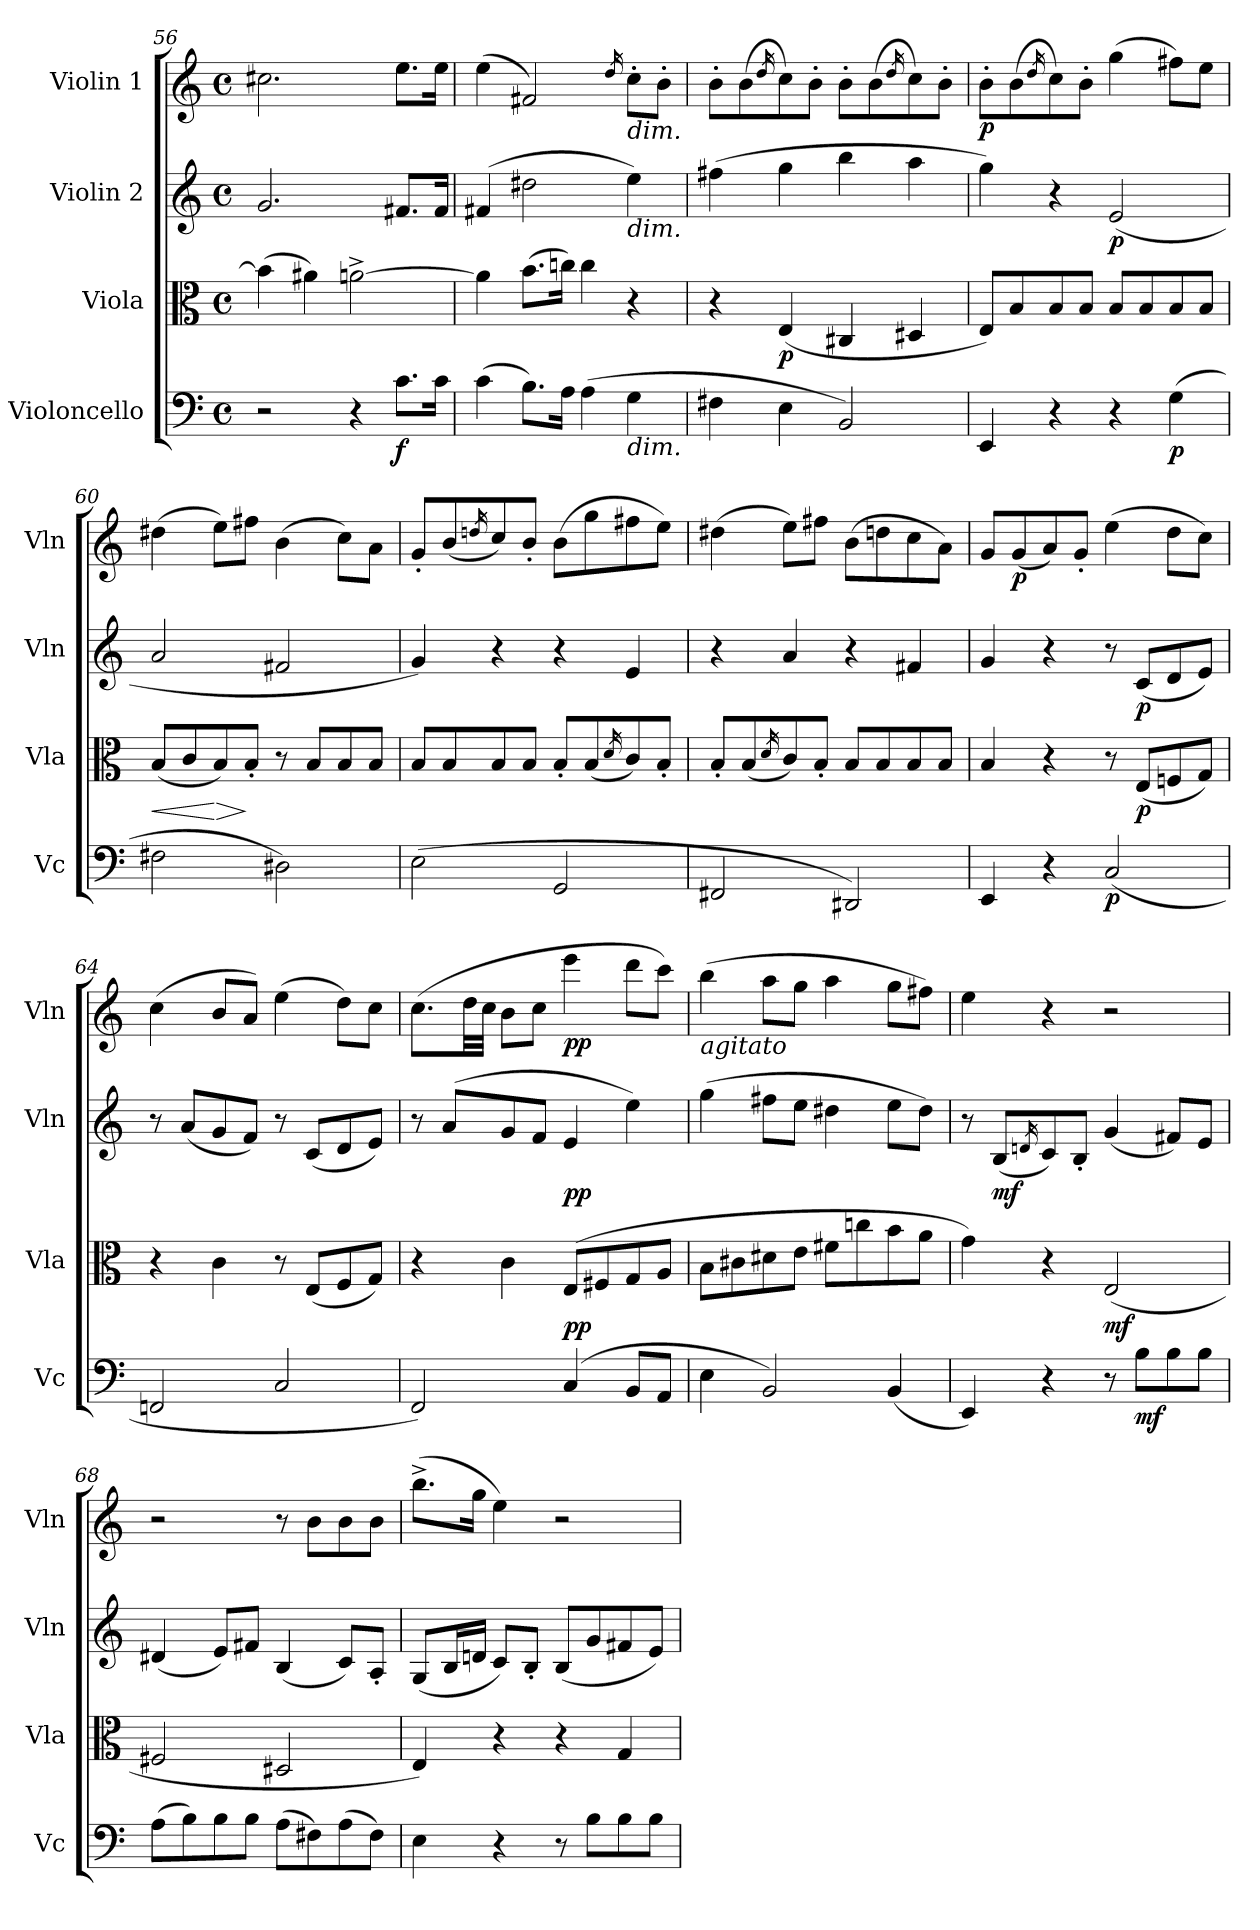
**kern	**dynam	**kern	**dynam	**kern	**dynam	**kern	**dynam
*part4	*part4	*part3	*part3	*part2	*part2	*part1	*part1
*staff4	*staff4	*staff3	*staff3	*staff2	*staff2	*staff1	*staff1
*I"Violoncello	*	*I"Viola	*	*I"Violin 2	*	*I"Violin 1	*
*I'Vc	*	*I'Vla	*	*I'Vln	*	*I'Vln	*
!!LO:PB:g=z
*clefF4	*	*clefC3	*	*clefG2	*	*clefG2	*
*k[]	*	*k[]	*	*k[]	*	*k[]	*
*M4/4	*	*M4/4	*	*M4/4	*	*M4/4	*
*met(c)	*	*met(c)	*	*met(c)	*	*met(c)	*
=56	=56	=56	=56	=56	=56	=56	=56
2r	.	(4b\]	.	2.g/	.	2.cc#X\	.
.	.	4a#X\)	.	.	.	.	.
4r	.	[2an^\	.	.	.	.	.
!	!LO:DY:b	!	!	!	!	!	!
8.c\L	f	.	.	8.f#X/L	.	8.ee\L	.
16c\Jk	.	.	.	16f#/Jk	.	16ee\Jk	.
=57	=57	=57	=57	=57	=57	=57	=57
(4c\	.	4a\]	.	(4f#X/	.	(4ee\	.
8.B\L)	.	(8.b\L	.	2dd#X\	.	2f#X/)	.
16A\Jk	.	16ccn\Jk)	.	.	.	.	.
(4A\	.	4cc\	.	.	.	.	.
.	.	.	.	.	.	16qdd/	.
!	!	!	!	!	!	!LO:TX:b:i:t=dim.	!
!	!	!	!	!LO:TX:b:i:t=dim.	!	!	!
!LO:TX:b:i:t=dim.	!	!	!	!	!	!	!
4G\	.	4r	.	4ee\)	.	8cc'\L	.
.	.	.	.	.	.	8b'\J	.
=58	=58	=58	=58	=58	=58	=58	=58
4F#X\	.	4r	.	(4ff#X\	.	8b'\L	.
.	.	.	.	.	.	(>8b\	.
.	.	.	.	.	.	16qdd/	.
!	!	!	!LO:DY:b	!	!	!	!
4E\	.	(4E/	p	4gg\	.	8cc\)	.
.	.	.	.	.	.	8b'\J	.
2BB/)	.	4C#X/	.	4bb\	.	8b'\L	.
.	.	.	.	.	.	(>8b\	.
.	.	.	.	.	.	16qdd/	.
.	.	4D#X/	.	4aa\	.	8cc\)	.
.	.	.	.	.	.	8b'\J	.
=59	=59	=59	=59	=59	=59	=59	=59
!	!	!	!	!	!	!	!LO:DY:b
4EE/	.	8E/L)	.	4gg\)	.	8b'\L	p
.	.	8B/	.	.	.	(>8b\	.
.	.	.	.	.	.	16qdd/	.
4r	.	8B/	.	4r	.	8cc\)	.
.	.	8B/J	.	.	.	8b'\J	.
!	!	!	!	!	!LO:DY:b	!	!
4r	.	8B/L	.	(2e/	p	(4gg\	.
.	.	8B/	.	.	.	.	.
!	!LO:DY:b	!	!	!	!	!	!
(4G\	p	8B/	.	.	.	8ff#X\L)	.
.	.	8B/J	.	.	.	8ee\J	.
=60	=60	=60	=60	=60	=60	=60	=60
!	!	!	!LO:HP:b	!	!	!	!
2F#X\	.	(8B/L	<	2a/	.	(4dd#X\	.
.	.	8c/	.	.	.	.	.
!	!	!	!LO:HP:n=1:b	!	!	!	!
.	.	8B/)	[ >	.	.	8ee\L)	.
.	.	8B'/J	]	.	.	8ff#X\J	.
2D#X\)	.	8r	.	2f#X/	.	(4b\	.
.	.	8B/L	.	.	.	.	.
.	.	8B/	.	.	.	8cc\L)	.
.	.	8B/J	.	.	.	8a\J	.
=61	=61	=61	=61	=61	=61	=61	=61
(2E\	.	8B/L	.	4g/)	.	8g'/L	.
.	.	8B/	.	.	.	(8b/	.
.	.	.	.	.	.	16qddn/	.
.	.	8B/	.	4r	.	8cc/)	.
.	.	8B/J	.	.	.	8b'/J	.
2GG/	.	8B'/L	.	4r	.	(8b\L	.
.	.	(8B/	.	.	.	8gg\	.
.	.	16qd/	.	.	.	.	.
.	.	8c/)	.	4e/	.	8ff#X\	.
.	.	8B'/J	.	.	.	8ee\J)	.
!!LO:LB:g=z
=62	=62	=62	=62	=62	=62	=62	=62
2FF#X/	.	8B'/L	.	4r	.	(4dd#X\	.
.	.	(8B/	.	.	.	.	.
.	.	16qd/	.	.	.	.	.
.	.	8c/)	.	4a/	.	8ee\L)	.
.	.	8B'/J	.	.	.	8ff#X\J	.
2DD#X/)	.	8B/L	.	4r	.	(8b\L	.
.	.	8B/	.	.	.	8ddn\	.
.	.	8B/	.	4f#X/	.	8cc\	.
.	.	8B/J	.	.	.	8a\J)	.
=63	=63	=63	=63	=63	=63	=63	=63
4EE/	.	4B/	.	4g/	.	8g/L	.
!	!	!	!	!	!	!	!LO:DY:b
.	.	.	.	.	.	(8g/	p
4r	.	4r	.	4r	.	8a/)	.
.	.	.	.	.	.	8g'/J	.
!	!LO:DY:b	!	!	!	!	!	!
(<2C/	p	8r	.	8r	.	(4ee\	.
!	!	!	!LO:DY:b	!	!LO:DY:b	!	!
.	.	(8E/L	p	(8c/L	p	.	.
.	.	8Fn/	.	8d/	.	8dd\L	.
.	.	8G/J)	.	8e/J)	.	8cc\J)	.
!!LO:LB:g=z
=64	=64	=64	=64	=64	=64	=64	=64
2FFn/	.	4r	.	8r	.	(4cc\	.
.	.	.	.	(8a/L	.	.	.
.	.	4c\	.	8g/	.	8b/L	.
.	.	.	.	8f/J)	.	8a/J)	.
2C/	.	8r	.	8r	.	(4ee\	.
.	.	(8E/L	.	(8c/L	.	.	.
.	.	8F/	.	8d/	.	8dd\L)	.
.	.	8G/J)	.	8e/J)	.	8cc\J	.
=65	=65	=65	=65	=65	=65	=65	=65
2FF/)	.	4r	.	8r	.	(8.cc\L	.
.	.	.	.	(8a/L	.	.	.
.	.	.	.	.	.	32dd\LL	.
.	.	.	.	.	.	32cc\JJJ	.
.	.	4c\	.	8g/	.	8b\L	.
.	.	.	.	8f/J	.	8cc\J	.
!	!	!	!LO:DY:b	!	!LO:DY:b	!	!LO:DY:b
(4C/	.	(8E/L	pp	4e/	pp	4eee\	pp
.	.	8F#X/	.	.	.	.	.
8BB/L	.	8G/	.	4ee\)	.	8ddd\L	.
8AA/J	.	8A/J	.	.	.	8ccc\J)	.
=66	=66	=66	=66	=66	=66	=66	=66
!	!	!	!	!	!	!LO:TX:b:i:t=agitato	!
4E\	.	8B\L	.	(4gg\	.	(4bb\	.
.	.	8c#X\	.	.	.	.	.
2BB/)	.	8d#X\	.	8ff#X\L	.	8aa\L	.
.	.	8e\J	.	8ee\J	.	8gg\J	.
.	.	8f#X\L	.	4dd#X\	.	4aa\	.
.	.	8ccn\	.	.	.	.	.
(4BB/	.	8b\	.	8ee\L	.	8gg\L	.
.	.	8a\J	.	8dd#\J)	.	8ff#X\J)	.
=67	=67	=67	=67	=67	=67	=67	=67
4EE/)	.	4g\)	.	8r	.	4ee\	.
!	!	!	!	!	!LO:DY:b	!	!
.	.	.	.	(8B/L	mf	.	.
.	.	.	.	16qdn/	.	.	.
4r	.	4r	.	8c/)	.	4r	.
.	.	.	.	8B'/J	.	.	.
!	!	!	!LO:DY:b	!	!	!	!
8r	.	(2E/	mf	(4g/	.	2r	.
!	!LO:DY:b	!	!	!	!	!	!
8B\L	mf	.	.	.	.	.	.
8B\	.	.	.	8f#X/L)	.	.	.
8B\J	.	.	.	8e/J	.	.	.
=68	=68	=68	=68	=68	=68	=68	=68
(8A\L	.	2F#X/	.	(4d#X/	.	2r	.
8B\)	.	.	.	.	.	.	.
8B\	.	.	.	8e/L)	.	.	.
8B\J	.	.	.	8f#X/J	.	.	.
(8A\L	.	2D#X/	.	(4B/	.	8r	.
8F#X\)	.	.	.	.	.	8b\L	.
(8A\	.	.	.	8c/L)	.	8b\	.
8F#\J)	.	.	.	8A'/J	.	8b\J	.
!!LO:LB:g=z
=69	=69	=69	=69	=69	=69	=69	=69
4E\	.	4E/)	.	(8G/L	.	(8.bb^\L	.
.	.	.	.	16B/L	.	.	.
.	.	.	.	16dn/JJ	.	16gg\Jk	.
4r	.	4r	.	8c/L)	.	4ee\)	.
.	.	.	.	8B'/J	.	.	.
8r	.	4r	.	(8B/L	.	2r	.
8B\L	.	.	.	8g/	.	.	.
8B\	.	4G/	.	8f#X/	.	.	.
8B\J	.	.	.	8e/J)	.	.	.
=	=	=	=	=	=	=	=
*-	*-	*-	*-	*-	*-	*-	*-
